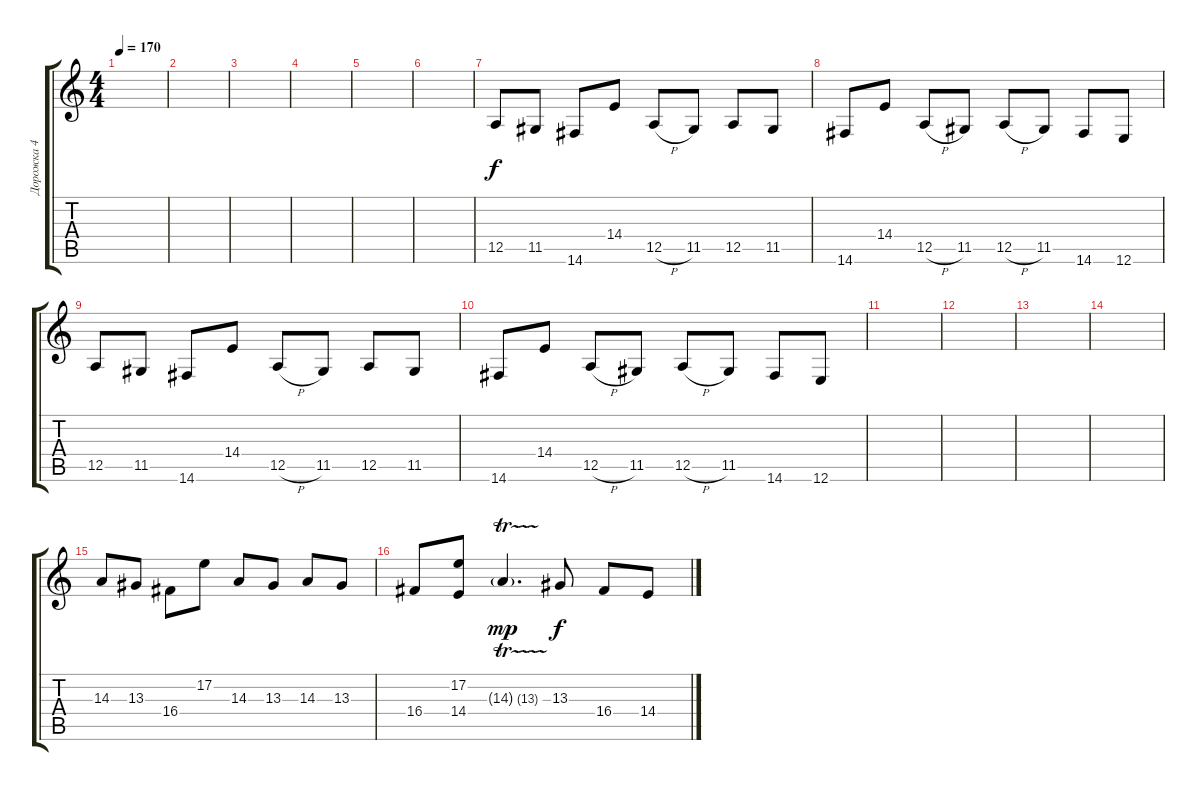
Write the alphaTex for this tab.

\track ("Дорожка 4" "Дорожка 4") {instrument pad1newage}
\staff {score tabs}
\tuning (E4 B3 G3 D3 A2 E2) {hide}
\ts (4 4)
\tempo 170
\clef g2
\ks c
|
|
|
|
|
|
12.5.8 11.5.8 14.6.8 14.4.8 12.5{h}.8 11.5.8 12.5.8 11.5.8 |
14.6.8 14.4.8 12.5{h}.8 11.5.8 12.5{h}.8 11.5.8 14.6.8 12.6.8 |
12.5.8 11.5.8 14.6.8 14.4.8 12.5{h}.8 11.5.8 12.5.8 11.5.8 |
14.6.8 14.4.8 12.5{h}.8 11.5.8 12.5{h}.8 11.5.8 14.6.8 12.6.8 |
|
|
|
|
14.3.8 13.3.8 16.4.8 17.2.8 14.3.8 13.3.8 14.3.8 13.3.8 |
16.4.8 (17.2 14.4).8 14.3{tr (13 16) g}.4{d dy mp} 13.3.8{dy f} 16.4.8 14.4.8
